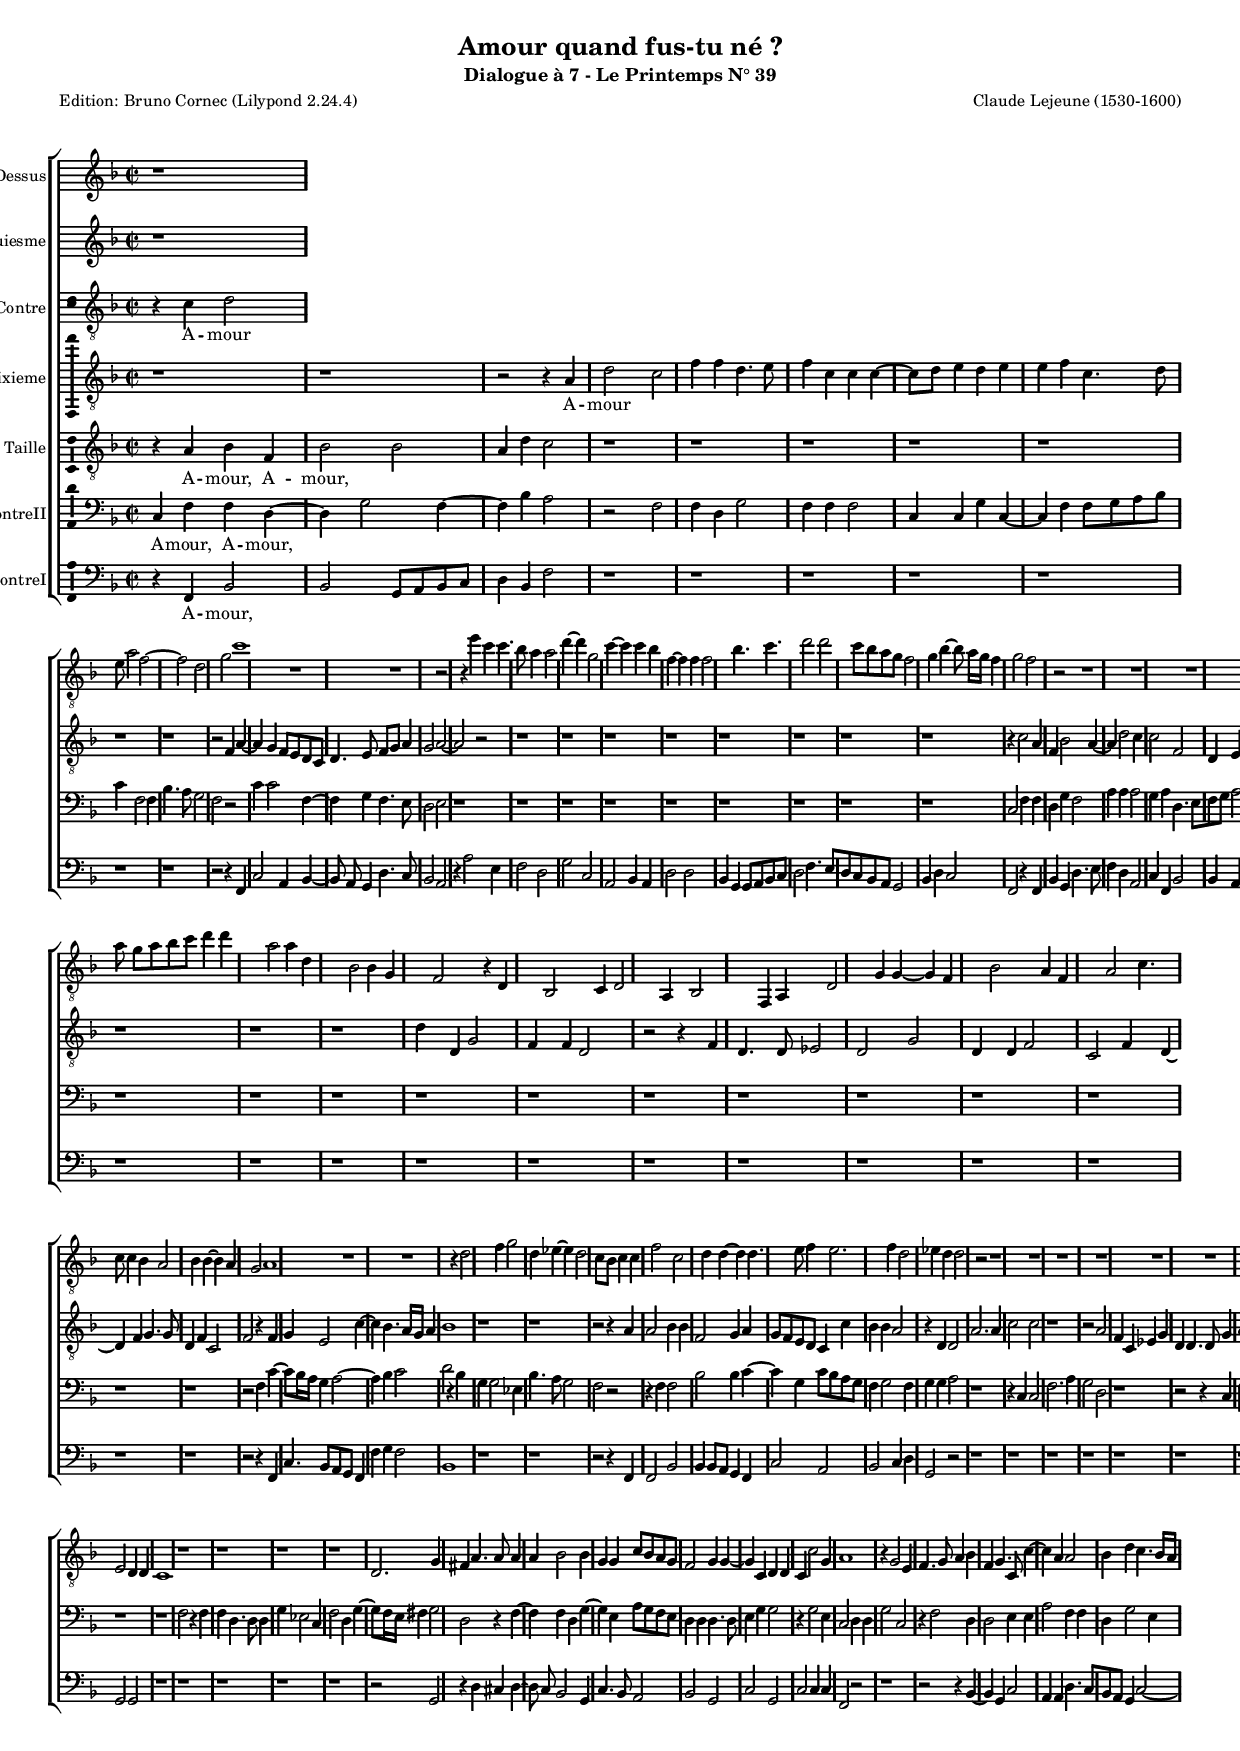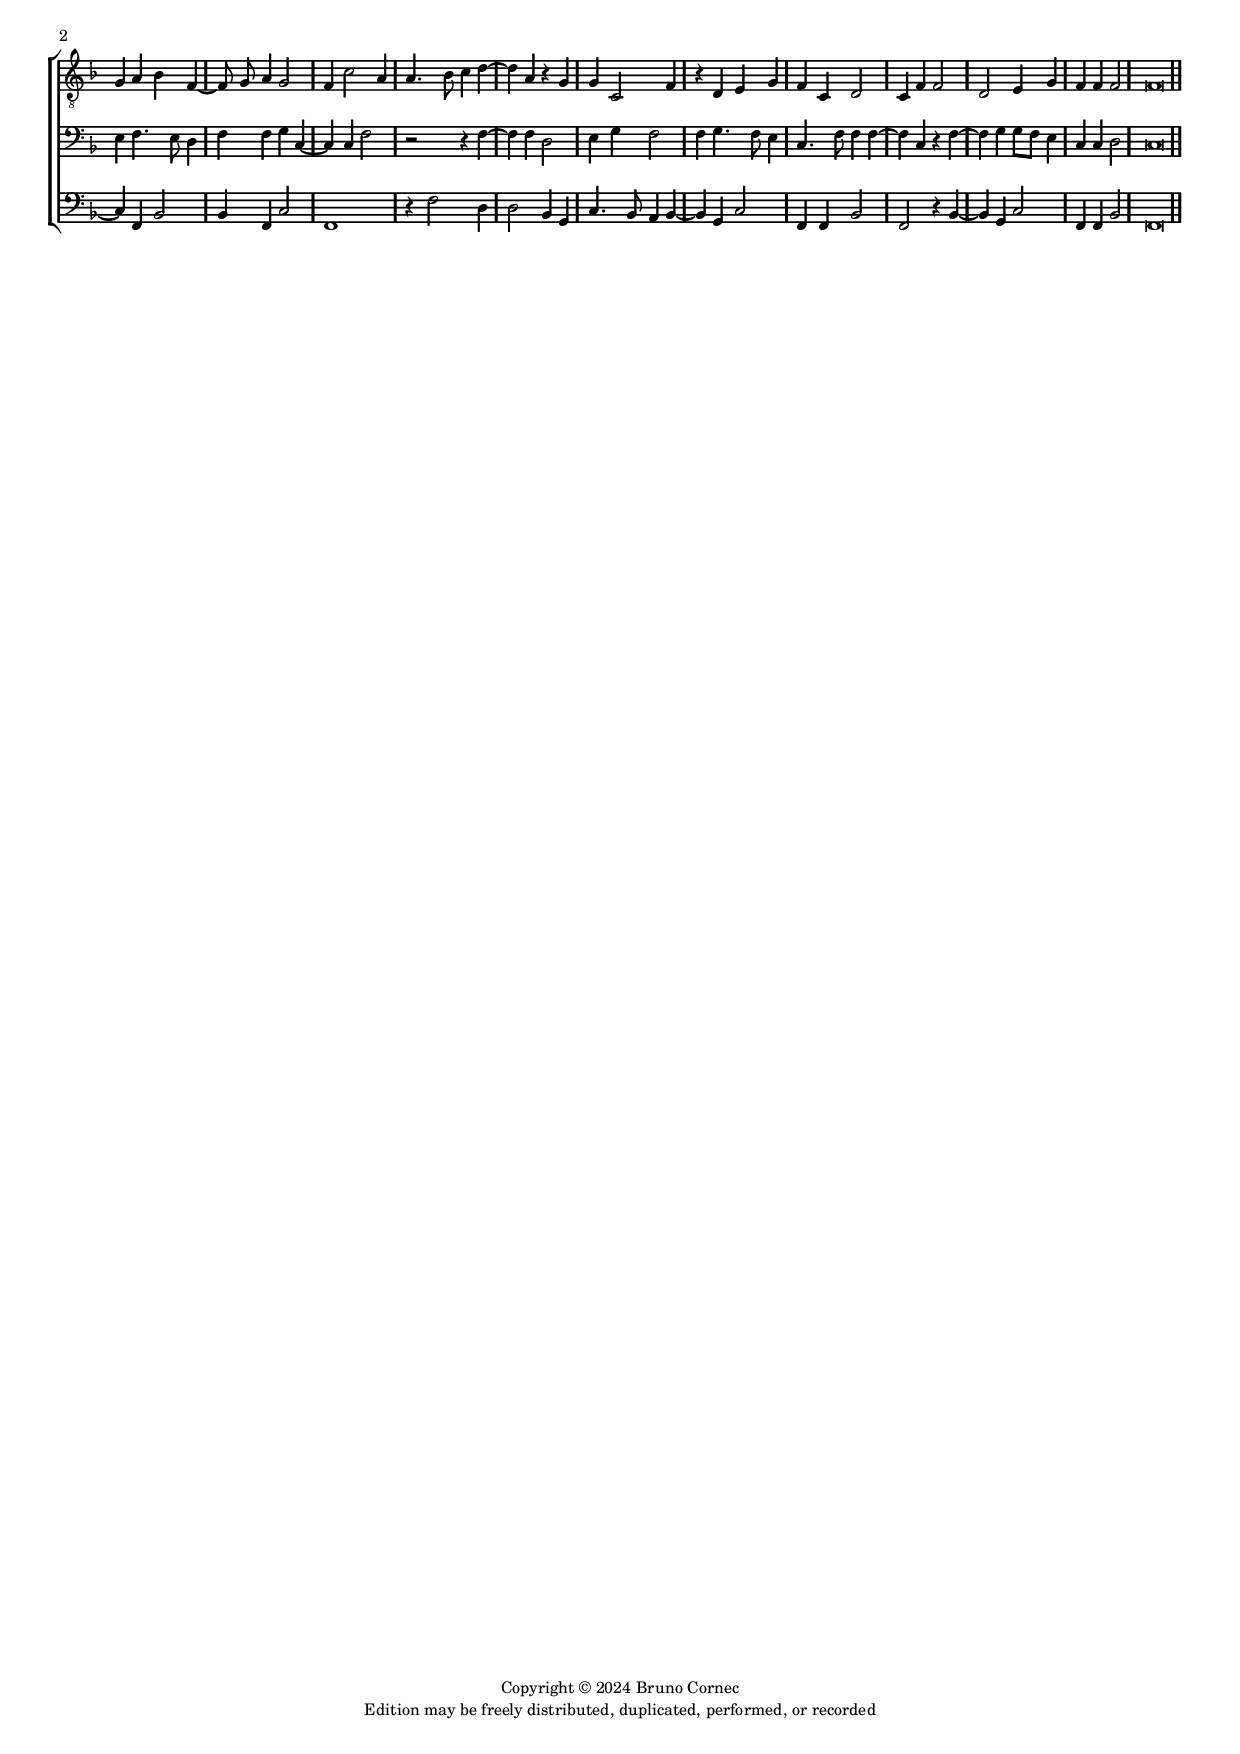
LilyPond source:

\version "2.24.2"
\pointAndClickOff
\include "gregorian.ly"
\include "italiano.ly"

#(define pieceArranger (string-append "Edition: Bruno Cornec (Lilypond " (lilypond-version) ")"))

\header {
    title = "Amour quand fus-tu né ?"
	subtitle = "Dialogue à 7 - Le Printemps N° 39"
	poet = \pieceArranger
	composer="Claude Lejeune (1530-1600)"
	%opus = " "
    
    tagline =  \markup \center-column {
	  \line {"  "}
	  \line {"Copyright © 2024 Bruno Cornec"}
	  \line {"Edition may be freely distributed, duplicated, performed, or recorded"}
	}
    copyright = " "
    }

#(set-global-staff-size 14)

\layout {
    \context { \Score
        skipBars = ##t
        autoBeaming = ##f
        }
    }

\markup \vspace #1 % change this value accordingly

global={ \key fa \major \time 2/2 }

Dessus=\relative do''{
  r1 |
}

Cinquiesme=\relative do''{
  r1 |
  }

HauteContre=\relative re'{
  r4 do re2 |
  }

Sixieme=\relative do'{
  r1 |
  r1 |
  r2 r4 la |
  re2 do |
  fa4 fa re4. mi8 | %5
  fa4 do do do~ |
  do8[ re] mi4 re mi |
  mi fa do4. re8 |
  mi la2 fa~ |
  fa re sol2 | %10
  do1 |
  r1 |
  r1 |
  r2 r4 mi~ |
  do do4. sib8 | %15
  la4 la2 re4~ |
  re sol,2 do4~ |
  do do sib fa~ |
  fa fa fa2 |
  sib4. do re2 | %20
  re do8[ sib la sol] |
  fa2 sol4 sib~ |
  sib8 la16[ sol] fa4 sol2 |
  fa2 r |
  r1 | %25
  r1 |
  r1 |
  r1 |
  r4 sol2 do4 |
  la2 re | %30
  do4 mi2 fa4~ |
  fa8[ mi re do] sib4 re~ |
  re8 mi fa2 fa4 |
  mi2 re4. sol,8 |
  sol1 | %35
  r1 |
  r1 |
  r2 r4 sib |
  sol2 fa |
  sib4. la8 sol[ la sib do] | %40
  re4 re la2 |
  la4 re, sib2 |
  sib4 sol fa2 |
  r4 re sib2 |
  do4 re2 la4 | %45
  sib2 fa4 la |
  re2 sol4 sol~ |
  sol fa sib2 |
  la4 fa la2 |
  do4. do8 do4 sib | %50
  la2 sib4 sib~ |
  sib la sol2 |
  la1 |
  r1 |
  r1 | %55
  r4 re2 fa4 |
  sol2 re4 mib~ |
  mib re2 do8[ sib] |
  do4 do fa2 |
  do2 re4 re~ | %60
  re re4. mi8 fa4 |
  mi2. fa4 |
  re2 mib4 re |
  re2 r |
  r1 | % 65
  r1 |
  r1 |
  r1 |
  r1 |
  r1 | %70
  r1 |
  r2 r4 do |
  la2 sib4 sib |
  re1 |
  dod | %75
  r1 |
  r1 |
  r2 re |
  do4 fa4. mi re4~ |
  re do do re~ | %80
  re8[ do] sib4 la sol |
	}
Taille=\relative do'{
  r4 la sib fa |
  sib2 sib |
  la4 re do2 |
  r1 |
  r1 | %5
  r1 |
  r1 |
  r1 |
  r1 |
  r1 | %10
  r2 fa,4 la~ |
  la sol fa8[ mi re do] |
  re4. mi8 fa[ sol] la4 |
  sol2 la~ |
  la2 r2 | %15
  r1 |
  r1 |
  r1 |
  r1 |
  r1 | %20
  r1 |
  r1 |
  r1 |
  r4 do2 la4 |
  fa sib2 la4~ | %25
  la re2 do4 |
  do2 fa, |
  re4 mi fa8[ sol la sib] |
  do4 do, r do~ |
  do fa re2 | %30
  la'4. sib8 do4 fa, |
  sib4. la8 sol4 sol |
  re4. mi8 fa4 re |
  mi4. fa8 sol4 sol |
  do,2 r2 | %35
  r4 do'4 la sib |
  la4. sib8 do4 do~ |
  do do fa,2 |
  r1 |
  r1 | %40
  r1 |
  r1 |
  r1 |
  re'4 re, sol2 |
  fa4 fa re2 | %45
  r2 r4 fa |
  re4. re8 mib2 |
  re sol |
  re4 re fa2 |
  do fa4 re~ | %50
  re fa sol4. sol8 |
  re4 fa do2 |
  fa r4 fa |
  sol mi2 do'4~ |
  do sib4. la16[ sol] la4 | %55
  sib1 |
  r1 |
  r1 |
  r2 r4 la |
  la2 sib4 sib | %60
  fa2 sol4 la |
  sol8[ fa mi re] do4 do' |
  sib sib la2 |
  r4 re, re2 |
  la'2. la4 | %65
  do2 do |
  r1 |
  r2 la |
  fa4 do mib sol |
  re re4. re8 sol4 | %70
  la4 fa2 la4~ |
  la la sol sol |
  fa2 r |
  r1 |
  r1 | %75
  fa2 la4 sib~ |
  sib8 sol la4 sib2 |
  la r |
  r4 do2 fa,4 |
  sol8[ fa] mi4 fa fa | %80
  sol2 fa4 sib8[ la] | 
  sol[ fa] sol4. fa16[ mi] fa4 |
  mi2 re4 re |
  do1 |
  r1 | %85
  r1 |
  r1 |
  r1 |
  re2. sol4 |
  fad4 la4. la8 la4 | %90
  la sib2 sib4 |
  sol sol do8[ sib la sol] |
  fa2 sol4 sol~ |
  sol do, re re |
  do do'2 sol4 | %95
  la1 |
  r4 sol2 mi4 |
  fa4. sol8 la4 sib |
  fa sol4. do,8 do'4~ |
  do la la2 | %100
  sib4 re do4. sib16[ la] |
  sol4 la sib fa~ |
  fa8 sol la4 sol2 |
  fa4 do'2 la4 |
  la4. sib8 do4 re~ | %105
  re la r sol |
  sol do,2 fa4 |
  r re mi sol |
  fa do re2 |
  do4 fa fa2 | %110
  re mi4 sol |
  fa fa fa2 |
  fa\breve |
}
BasseContreII=\relative do{
  do4 fa fa re~ |
  re4 sol2 fa4~ |
  fa4 sib la2 |
  r2 fa |
  fa4 re sol2 | %5
  fa4 fa fa2 |
  do4 do sol' do,~ |
  do4 fa fa8[ sol la sib] |
  do4 fa,2 fa4 |
  sib4. la8 sol2 | % 10
  fa2 r |
  do'4 do2 fa,4~ |
  fa sol fa4. mi8 |
  re2 mi |
  r1 | % 15
  r1 |
  r1 |
  r1 |
  r1 |
  r1 | %20
  r1 |
  r1 |
  r1 |
  do2 fa4 fa |
  re4 sol fa2 | % 25
  la4 la la2 |
  sol4 la re,4. mi8[ |
  fa sol] la2 sol8[ fa] |
  sol2 do, |
  r1 | %30
  r1 |
  r1 |
  r1 |
  r1 |
  r2 r4 sol'~ | %35
  sol la fa fa~ |
  fa8[ sol la fa] sol2 |
  la sib |
  r1 |
  r1 | %40
  r1 |
  r1 |
  r1 |
  r1 |
  r1 | %45
  r1 |
  r1 |
  r1 |
  r1 |
  r1 | %50
  r1 |
  r1 |
  r2 fa4 do'~ |
  do8[ sib16 la] sol4 la2~ |
  la4 sib do2 | %55
  re2 r4 sib |
  sol sol2 mib4 |
  sib'4. la8 sol2 |
  fa2 r |
  r4 fa fa2 | %60
  sib sib4 do~ |
  do sol do8[ sib la sol] |
  fa4 sol2 fa4 |
  sol4 sol la2 |
  r1 | %65
  r4 do,4 do2 |
  fa2. la4 |
  sol2 re |
  r1 |
  r2 r4 do | %70
  fa sib, re re |
  la4. sib8 do2 |
  r2 fa4 fa~ |
  fa8 fa sol4 fa2 |
  mi1 | %75
  r2 r4 sol~ |
  sol re re'2 |
  do4 do sib2 | 
  fa1 | 
  r1 | %80
  r1 |
  r1 |
  r1 |
  r1 |
  fa2 r4 fa | %85
  fa4 re4. re8 re4 |
  sol4 mib2 do4 |
  fa2 re4 sol~ |
  sol8[ fa16 mi] fad4 sol2 |
  re2 r4 fa~ | %90
  fa fa re sol~ |
  sol mi la8[ sol fa mi] |
  re4 re re4. re8 |
  mi4 sol sol2 |
  r4 sol2 mi4 | %95
  do2 re4 re | 
  sol2 do, |
  r4 fa2 re4 |
  re2 mi4 mi |
  la2 fa4 fa | %100
  re sol2 mi4 |
  mi fa4. mi8 re4 |
  fa4 fa sol do,~ |
  do do fa2 |
  r2 r4 fa~ | %105
  fa fa re2 |
  mi4 sol fa2 |
  fa4 sol4. fa8 mi4 |
  do4. fa8 fa4 fa~ |
  fa do r fa~ | %110
  fa sol sol8[ fa] mi4 |
  do do re2 |
  do\breve |



}
BasseContreI=\relative do{
  r4 fa, sib2 |
  sib2 sol8[ la sib do] |
  re4 sib fa'2 |
  r1 |
  r1 | %5
  r1 |
  r1 |
  r1 |
  r1 |
  r1 | %10
  r2 r4 fa,4 |
  do'2 la4 sib~ |
  sib8 la sol4 re'4. do8 |
  sib2 la |
  r4 la'2 mi4 | % 15
  fa2 re |
  sol2 do, |
  la2 sib4 la |
  re2 re |
  sib4 sol sol8[ la sib do] | %20
  re2 fa4. mi8~[ |
  re8 do sib la] sol2 |
  sib4 re do2 |
  fa,2 r4 fa |
  sib sol re'4. mi8 | %25
  fa4 re la2 |
  do4 fa, sib2 |
  sib4 la re2 |
  do2 r2 |
  r1 | %30
  r1 | 
  r1 | 
  r1 | 
  r1 | 
  r2 do | %35
  do4 la re sib |
  fa'4 re do do |
  fa4 fa, sib2 |
  r1 | 
  r1 | %40
  r1 | 
  r1 | 
  r1 | 
  r1 | 
  r1 | %45
  r1 | 
  r1 | 
  r1 | 
  r1 | 
  r1 | %50
  r1 | 
  r1 | 
  r2 r4 fa |
  do'4. sib8[ la sol] fa4 |
  fa'4 sol fa2 | %55
  sib,1 |
  r1 | 
  r1 | 
  r2 r4 fa |
  fa2 sib | %60
  sib4 sib8[ la] sol4 fa |
  do'2 la |
  sib2 do4 re |
  sol,2 r2 |
  r1 | %65
  r1 | 
  r1 | 
  r1 | 
  r1 | 
  r1 | %70
  r1 | 
  r1 | 
  r4 fa sib2 |
  sib4 sol re'2 |
  la1 | %75
  r1 | 
  r1 | 
  r1 | 
  r4 fa2 sib4 |
  sol4 do fa, sib8[ la | %80
  sol la sib do] re4 sol, |
  do2 re4 re |
  sol,2 sol |
  r1 | 
  r1 |  %85
  r1 | 
  r1 | 
  r1 | 
  r2 sol | 
  r4 re' dod re~ | %90
  re8 do sib2 sol4 |
  do4. sib8 la2 |
  sib2 sol |
  do2 sol |
  do2 do4 do | %95
  fa,2 r2 |
  r1 | 
  r2 r4 sib4~ |
  sib4 sol do2 |
  la4 la re4. do8[ | %100
  sib8 la] sol4 do2~ |
  do4 fa, sib2 |
  sib4 fa do'2 |
  fa,1 |
  r4 fa'2 re4 | %105
  re2 sib4 sol |
  do4. sib8 la4 sib~ |
  sib4 sol do2 |
  fa,4 fa sib2 |
  fa2 r4 sib4~ | %110
  sib4 sol do2 |
  fa,4 fa sib2 |
  fa\breve \bar "||" |
}

TDessus=\lyricmode{\set ignoreMelismata = ##t
A -- mour
}
TCinquiesme=\lyricmode{\set ignoreMelismata = ##t
A -- mour
}
THauteContre=\lyricmode{\set ignoreMelismata = ##t
A -- mour
}
TSixieme=\lyricmode{\set ignoreMelismata = ##t
A -- mour
}
TTaille=\lyricmode{\set ignoreMelismata = ##t
A -- mour, A -- mour,
}
TBasseContreII=\lyricmode{\set ignoreMelismata = ##t
A -- mour, A -- mour,
}
TBasseContreI=\lyricmode{\set ignoreMelismata = ##t
A -- mour,
}

\score {
	\new ChoirStaff<<

	\new Staff <<
	\new Voice="Dessus" {
		\set Staff.instrumentName="Dessus"
		\set Staff.midiInstrument = #"church organ"
	  	\global \clef "treble" \Dessus }
	\new Lyrics \lyricsto "Dessus" {\TDessus }
	>>
	\new Staff <<
	\new Voice="Cinquiesme" {
		\set Staff.instrumentName="Cinquiesme"
		\set Staff.midiInstrument = #"church organ"
	  	\global \clef "treble" \Cinquiesme }
	\new Lyrics \lyricsto "Cinquiesme" {\TCinquiesme }
	>>
	\new Staff <<
	\new Voice="HauteContre" {
		\set Staff.instrumentName="HauteContre"
		\set Staff.midiInstrument = #"church organ"
	  	\global \clef "treble_8" \HauteContre }
	\new Lyrics \lyricsto "HauteContre" {\THauteContre }
	>>
	\new Staff <<
	\new Voice="Sixieme" {
		\set Staff.instrumentName="Sixieme"
		\set Staff.midiInstrument = #"church organ"
	  	\global \clef "treble_8" \Sixieme }
	\new Lyrics \lyricsto "Sixieme" {\TSixieme }
	>>
	\new Staff <<
	\new Voice="Taille" {
		\set Staff.instrumentName="Taille"
		\set Staff.midiInstrument = #"church organ"
	  	\global \clef "treble_8" \Taille }
	\new Lyrics \lyricsto "Taille" {\TTaille }
	>>
	\new Staff <<
	\new Voice="BasseContreII" {
		\set Staff.instrumentName="BasseContreII"
		\set Staff.midiInstrument = #"church organ"
	  	\global \clef "bass" \BasseContreII }
	\new Lyrics \lyricsto "BasseContreII" {\TBasseContreII }
	>>
	\new Staff <<
	\new Voice="BasseContreI" {
		\set Staff.instrumentName="BasseContreI"
		\set Staff.midiInstrument = #"church organ"
	  	\global \clef "bass" \BasseContreI }
	\new Lyrics \lyricsto "BasseContreI" {\TBasseContreI }
	>>
>>

\layout{ 
  	papersize = "a4"
	\context {\Staff \consists Ambitus_engraver }
  	\override Score.BarNumber #'break-visibility = #'#(#f #f #t)
	ragged-last = ##f
}

\midi {\tempo 4 = 160 }

}

